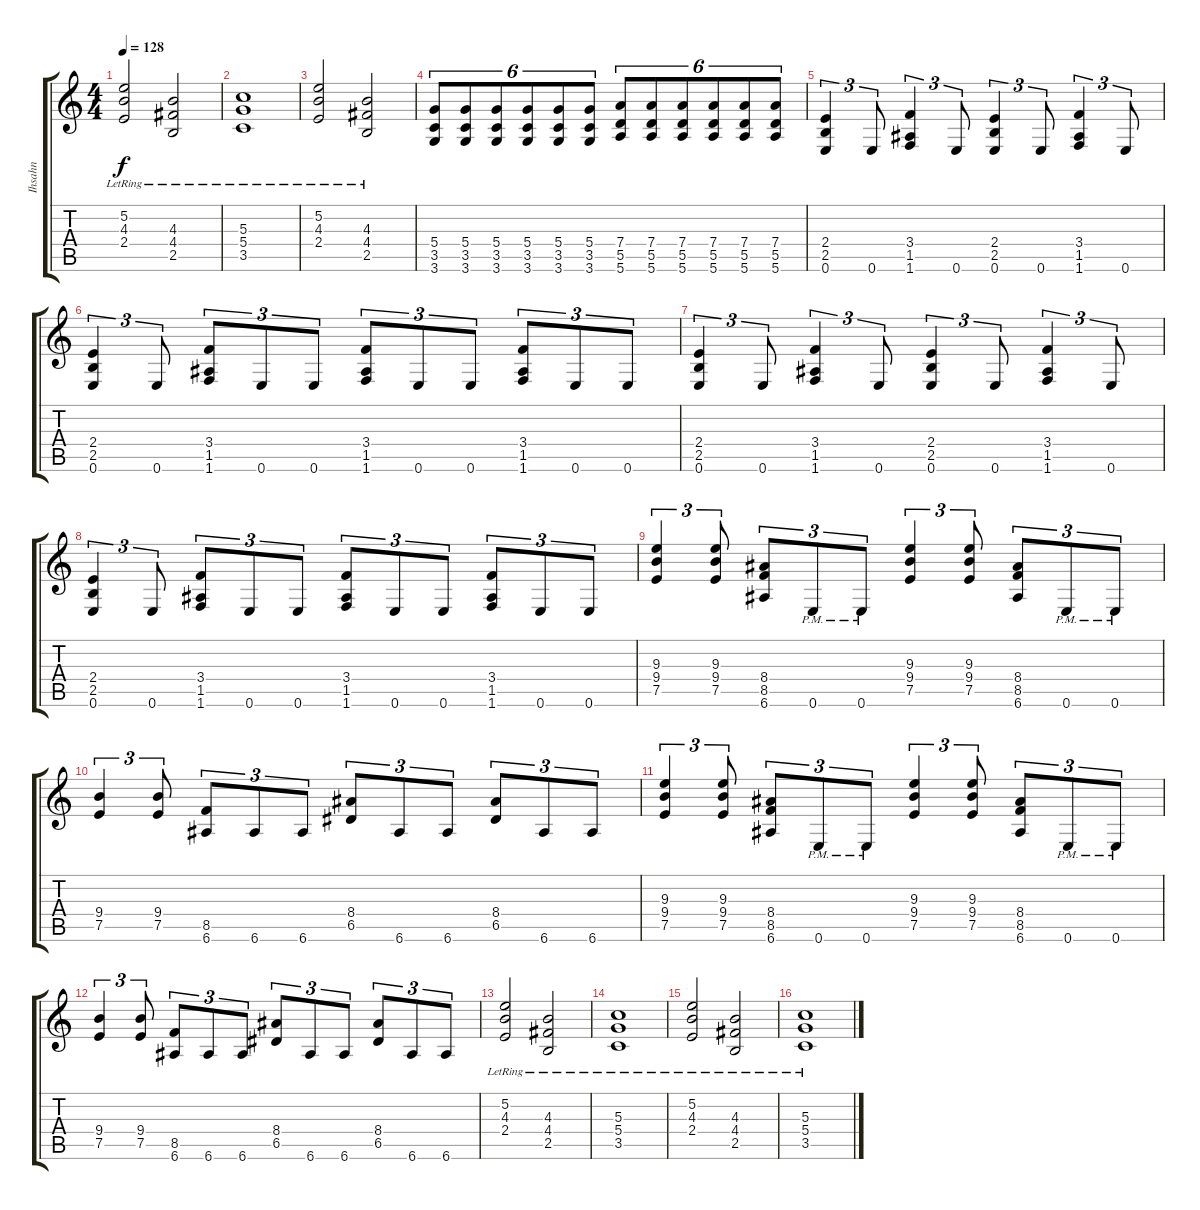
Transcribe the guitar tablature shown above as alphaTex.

\track ("Ihsahn" "Ihsahn") {instrument distortionguitar}
\staff {score tabs}
\tuning (E4 B3 G3 D3 A2 E2) {hide}
\ts (4 4)
\tempo 128
\clef g2
\ks c
(5.2 4.3{lr} 2.4{lr}).2{dy f} (4.3{lr} 4.4{lr} 2.5{lr}).2 |
(5.3{lr} 5.4{lr} 3.5{lr}).1 |
(5.2 4.3{lr} 2.4{lr}).2 (4.3{lr} 4.4{lr} 2.5{lr}).2 |
(5.4 3.5 3.6).8{tu (6 4)} (5.4 3.5 3.6).8{tu (6 4)} (5.4 3.5 3.6).8{tu (6 4)} (5.4 3.5 3.6).8{tu (6 4)} (5.4 3.5 3.6).8{tu (6 4)} (5.4 3.5 3.6).8{tu (6 4)} (7.4 5.5 5.6).8{tu (6 4)} (7.4 5.5 5.6).8{tu (6 4)} (7.4 5.5 5.6).8{tu (6 4)} (7.4 5.5 5.6).8{tu (6 4)} (7.4 5.5 5.6).8{tu (6 4)} (7.4 5.5 5.6).8{tu (6 4)} |
(2.4 2.5 0.6).4{tu (3 2)} 0.6.8{tu (3 2)} (3.4 1.5 1.6).4{tu (3 2)} 0.6.8{tu (3 2)} (2.4 2.5 0.6).4{tu (3 2)} 0.6.8{tu (3 2)} (3.4 1.5 1.6).4{tu (3 2)} 0.6.8{tu (3 2)} |
(2.4 2.5 0.6).4{tu (3 2)} 0.6.8{tu (3 2)} (3.4 1.5 1.6).8{tu (3 2)} 0.6.8{tu (3 2)} 0.6.8{tu (3 2)} (3.4 1.5 1.6).8{tu (3 2)} 0.6.8{tu (3 2)} 0.6.8{tu (3 2)} (3.4 1.5 1.6).8{tu (3 2)} 0.6.8{tu (3 2)} 0.6.8{tu (3 2)} |
(2.4 2.5 0.6).4{tu (3 2)} 0.6.8{tu (3 2)} (3.4 1.5 1.6).4{tu (3 2)} 0.6.8{tu (3 2)} (2.4 2.5 0.6).4{tu (3 2)} 0.6.8{tu (3 2)} (3.4 1.5 1.6).4{tu (3 2)} 0.6.8{tu (3 2)} |
(2.4 2.5 0.6).4{tu (3 2)} 0.6.8{tu (3 2)} (3.4 1.5 1.6).8{tu (3 2)} 0.6.8{tu (3 2)} 0.6.8{tu (3 2)} (3.4 1.5 1.6).8{tu (3 2)} 0.6.8{tu (3 2)} 0.6.8{tu (3 2)} (3.4 1.5 1.6).8{tu (3 2)} 0.6.8{tu (3 2)} 0.6.8{tu (3 2)} |
(9.3 9.4 7.5).4{tu (3 2)} (9.3 9.4 7.5).8{tu (3 2)} (8.4 8.5 6.6).8{tu (3 2)} 0.6{pm}.8{tu (3 2)} 0.6{pm}.8{tu (3 2)} (9.3 9.4 7.5).4{tu (3 2)} (9.3 9.4 7.5).8{tu (3 2)} (8.4 8.5 6.6).8{tu (3 2)} 0.6{pm}.8{tu (3 2)} 0.6{pm}.8{tu (3 2)} |
(9.4 7.5).4{tu (3 2)} (9.4 7.5).8{tu (3 2)} (8.5 6.6).8{tu (3 2)} 6.6.8{tu (3 2)} 6.6.8{tu (3 2)} (8.4 6.5).8{tu (3 2)} 6.6.8{tu (3 2)} 6.6.8{tu (3 2)} (8.4 6.5).8{tu (3 2)} 6.6.8{tu (3 2)} 6.6.8{tu (3 2)} |
(9.3 9.4 7.5).4{tu (3 2)} (9.3 9.4 7.5).8{tu (3 2)} (8.4 8.5 6.6).8{tu (3 2)} 0.6{pm}.8{tu (3 2)} 0.6{pm}.8{tu (3 2)} (9.3 9.4 7.5).4{tu (3 2)} (9.3 9.4 7.5).8{tu (3 2)} (8.4 8.5 6.6).8{tu (3 2)} 0.6{pm}.8{tu (3 2)} 0.6{pm}.8{tu (3 2)} |
(9.4 7.5).4{tu (3 2)} (9.4 7.5).8{tu (3 2)} (8.5 6.6).8{tu (3 2)} 6.6.8{tu (3 2)} 6.6.8{tu (3 2)} (8.4 6.5).8{tu (3 2)} 6.6.8{tu (3 2)} 6.6.8{tu (3 2)} (8.4 6.5).8{tu (3 2)} 6.6.8{tu (3 2)} 6.6.8{tu (3 2)} |
(5.2 4.3{lr} 2.4{lr}).2 (4.3{lr} 4.4{lr} 2.5{lr}).2 |
(5.3{lr} 5.4{lr} 3.5{lr}).1 |
(5.2 4.3{lr} 2.4{lr}).2 (4.3{lr} 4.4{lr} 2.5{lr}).2 |
(5.3{lr} 5.4{lr} 3.5{lr}).1
